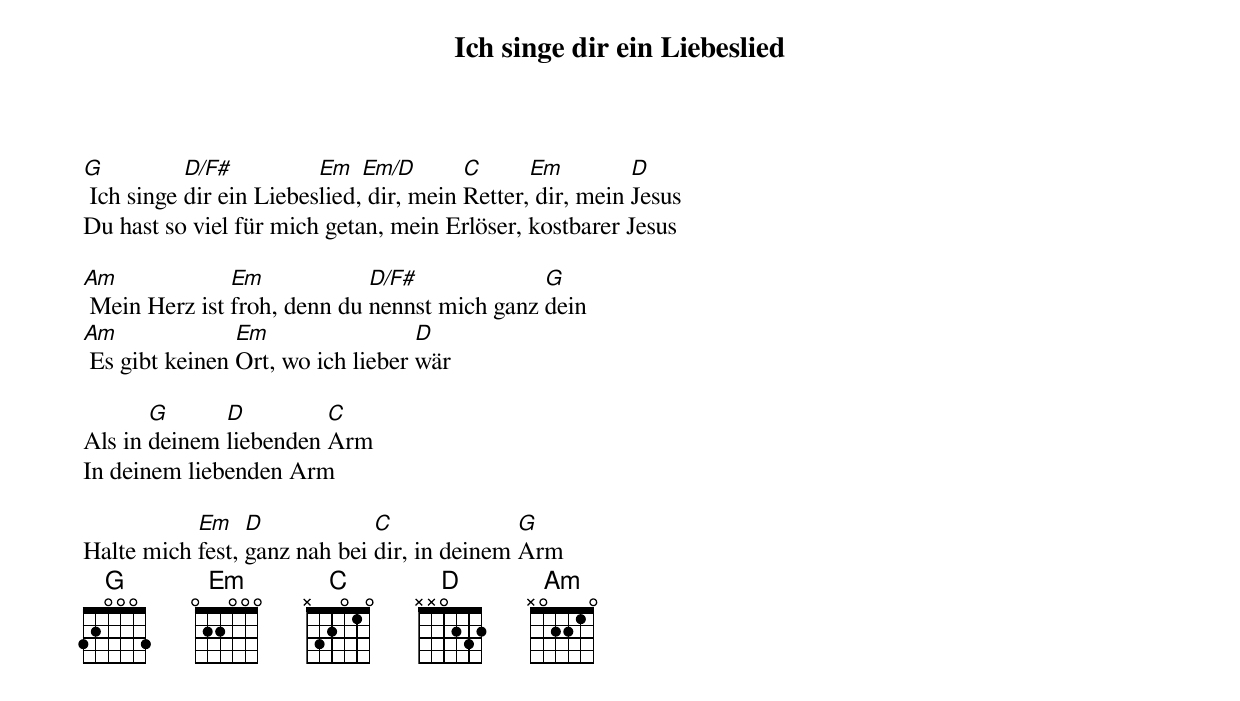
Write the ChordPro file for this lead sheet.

{title:Ich singe dir ein Liebeslied}
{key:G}

[G] Ich singe [D/F#]dir ein Liebes[Em]lied,[Em/D] dir, mein [C]Retter,[Em] dir, mein [D]Jesus
Du hast so viel für mich getan, mein Erlöser, kostbarer Jesus

[Am] Mein Herz ist [Em]froh, denn du [D/F#]nennst mich ganz [G]dein
[Am] Es gibt keinen [Em]Ort, wo ich lieber [D]wär

Als in [G]deinem [D]liebenden [C]Arm
In deinem liebenden Arm

Halte mich [Em]fest, [D]ganz nah bei [C]dir, in deinem [G]Arm
